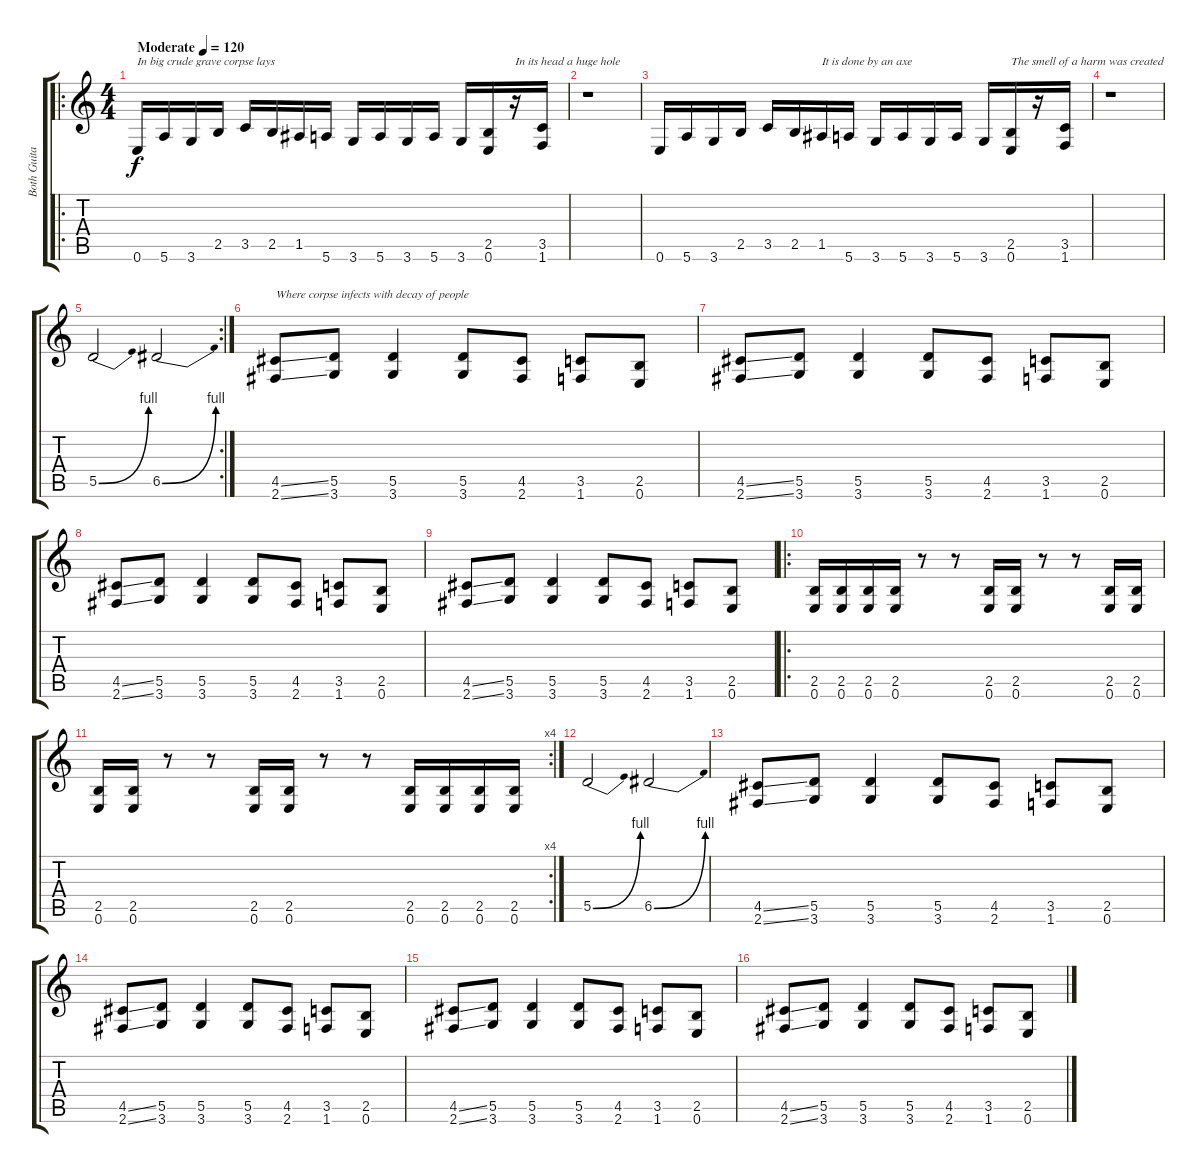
\track ("Both Guitars" "Both Guita") {instrument overdrivenguitar}
\staff {score tabs}
\tuning (E4 B3 G3 D3 A2 E2) {hide}
\ro
\ts (4 4)
\tempo (120 "Moderate")
\clef g2
\ks c
0.6.16{txt "In big crude grave corpse lays" dy f instrument overdrivenguitar} 5.6.16 3.6.16 2.5.16 3.5.16 2.5.16 1.5.16 5.6.16 3.6.16 5.6.16 3.6.16 5.6.16 3.6.16 (2.5 0.6).16 r.16{txt "In its head a huge hole"} (3.5 1.6).16 |
r.1 |
0.6.16 5.6.16 3.6.16 2.5.16 3.5.16 2.5.16 1.5.16{txt "It is done by an axe"} 5.6.16 3.6.16 5.6.16 3.6.16 5.6.16 3.6.16 (2.5 0.6).16{txt "The smell of a harm was created"} r.16 (3.5 1.6).16 |
r.1 |
\rc 2
5.5{be (bend 0 0 60 4)}.2 6.5{be (bend 0 0 60 4)}.2 |
(4.5{ss} 2.6{ss}).8{txt "Where corpse infects with decay of people"} (5.5 3.6).8 (5.5 3.6).4 (5.5 3.6).8 (4.5 2.6).8 (3.5 1.6).8 (2.5 0.6).8 |
(4.5{ss} 2.6{ss}).8 (5.5 3.6).8 (5.5 3.6).4 (5.5 3.6).8 (4.5 2.6).8 (3.5 1.6).8 (2.5 0.6).8 |
(4.5{ss} 2.6{ss}).8 (5.5 3.6).8 (5.5 3.6).4 (5.5 3.6).8 (4.5 2.6).8 (3.5 1.6).8 (2.5 0.6).8 |
(4.5{ss} 2.6{ss}).8 (5.5 3.6).8 (5.5 3.6).4 (5.5 3.6).8 (4.5 2.6).8 (3.5 1.6).8 (2.5 0.6).8 |
\ro
(2.5 0.6).16 (2.5 0.6).16 (2.5 0.6).16 (2.5 0.6).16 r.8 r.8 (2.5 0.6).16 (2.5 0.6).16 r.8 r.8 (2.5 0.6).16 (2.5 0.6).16 |
\rc 4
(2.5 0.6).16 (2.5 0.6).16 r.8 r.8 (2.5 0.6).16 (2.5 0.6).16 r.8 r.8 (2.5 0.6).16 (2.5 0.6).16 (2.5 0.6).16 (2.5 0.6).16 |
5.5{be (bend 0 0 60 4)}.2 6.5{be (bend 0 0 60 4)}.2 |
(4.5{ss} 2.6{ss}).8 (5.5 3.6).8 (5.5 3.6).4 (5.5 3.6).8 (4.5 2.6).8 (3.5 1.6).8 (2.5 0.6).8 |
(4.5{ss} 2.6{ss}).8 (5.5 3.6).8 (5.5 3.6).4 (5.5 3.6).8 (4.5 2.6).8 (3.5 1.6).8 (2.5 0.6).8 |
(4.5{ss} 2.6{ss}).8 (5.5 3.6).8 (5.5 3.6).4 (5.5 3.6).8 (4.5 2.6).8 (3.5 1.6).8 (2.5 0.6).8 |
(4.5{ss} 2.6{ss}).8 (5.5 3.6).8 (5.5 3.6).4 (5.5 3.6).8 (4.5 2.6).8 (3.5 1.6).8 (2.5 0.6).8
